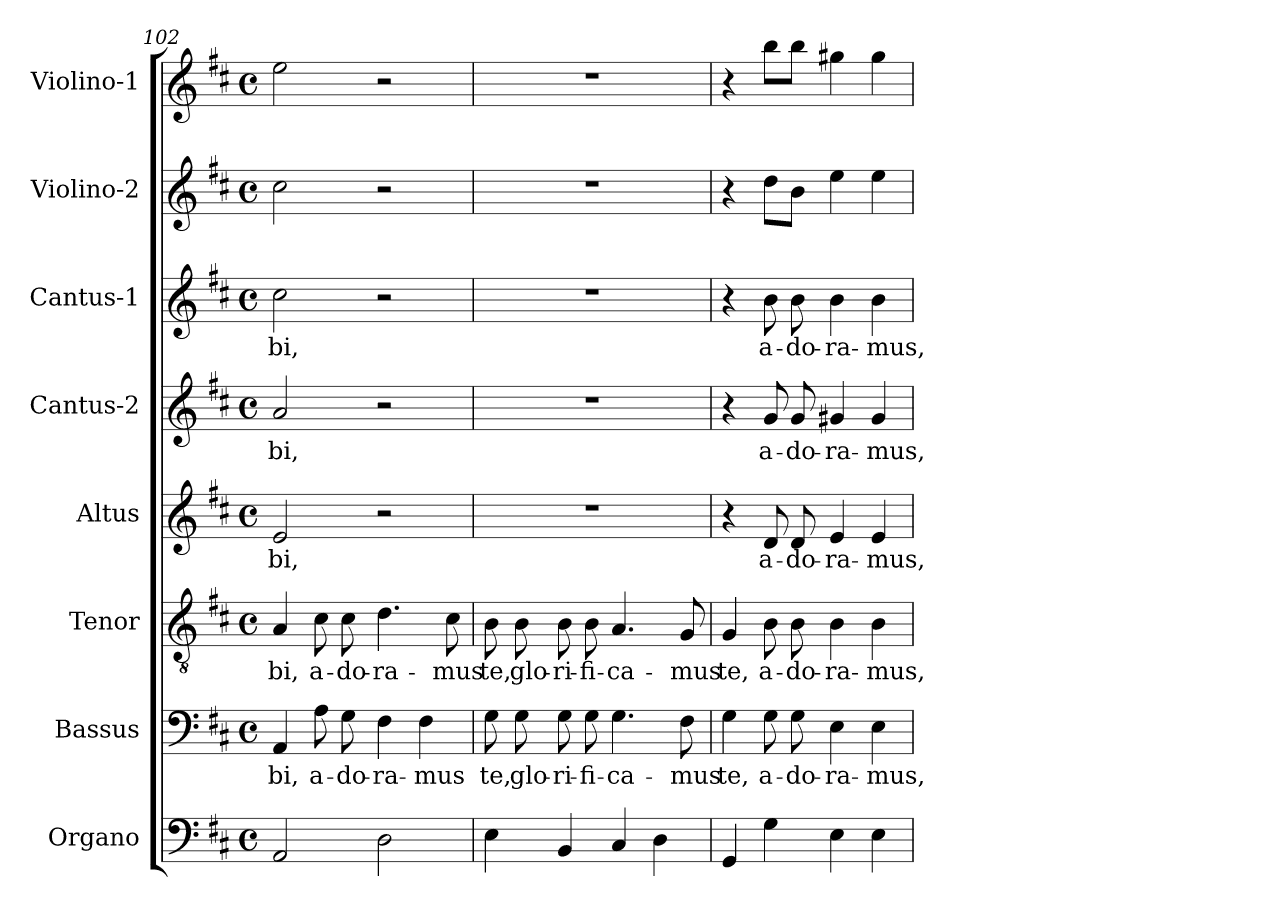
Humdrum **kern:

**kern	**kern	**text	**kern	**text	**kern	**text	**kern	**text	**kern	**text	**kern	**kern
*part8	*part7	*part7	*part6	*part6	*part5	*part5	*part4	*part4	*part3	*part3	*part2	*part1
*staff8	*staff7	*staff7	*staff6	*staff6	*staff5	*staff5	*staff4	*staff4	*staff3	*staff3	*staff2	*staff1
*I"Organo	*I"Bassus	*	*I"Tenor	*	*I"Altus	*	*I"Cantus-2	*	*I"Cantus-1	*	*I"Violino-2	*I"Violino-1
*I'Og	*I'B	*	*I'T	*	*I'A	*	*I'C2	*	*I'C1	*	*I'V2	*I'V1
*clefF4	*clefF4	*	*clefGv2	*	*clefG2	*	*clefG2	*	*clefG2	*	*clefG2	*clefG2
*k[f#c#]	*k[f#c#]	*	*k[f#c#]	*	*k[f#c#]	*	*k[f#c#]	*	*k[f#c#]	*	*k[f#c#]	*k[f#c#]
*D:	*D:	*	*D:	*	*D:	*	*D:	*	*D:	*	*D:	*D:
*M4/4	*M4/4	*	*M4/4	*	*M4/4	*	*M4/4	*	*M4/4	*	*M4/4	*M4/4
*met(c)	*met(c)	*	*met(c)	*	*met(c)	*	*met(c)	*	*met(c)	*	*met(c)	*met(c)
=102	=102	=102	=102	=102	=102	=102	=102	=102	=102	=102	=102	=102
!	!	!LO:LY:b	!	!	!	!	!	!	!	!	!	!
!	!	!	!	!LO:LY:b	!	!	!	!	!	!	!	!
!	!	!	!	!	!	!LO:LY:b	!	!	!	!	!	!
!	!	!	!	!	!	!	!	!LO:LY:b	!	!	!	!
!	!	!	!	!	!	!	!	!	!	!LO:LY:b	!	!
2AA/	4AA/	-bi,	4A/	-bi,	2e/	-bi,	2a/	-bi,	2cc#\	-bi,	2cc#\	2ee\
!	!	!LO:LY:b	!	!	!	!	!	!	!	!	!	!
!	!	!	!	!LO:LY:b	!	!	!	!	!	!	!	!
.	8A\	a-	8c#\	a-	.	.	.	.	.	.	.	.
!	!	!LO:LY:b	!	!	!	!	!	!	!	!	!	!
!	!	!	!	!LO:LY:b	!	!	!	!	!	!	!	!
.	8G\	-do-	8c#\	-do-	.	.	.	.	.	.	.	.
!	!	!LO:LY:b	!	!	!	!	!	!	!	!	!	!
!	!	!	!	!LO:LY:b	!	!	!	!	!	!	!	!
2D\	4F#\	-ra-	4.d\	-ra-	2r	.	2r	.	2r	.	2r	2r
!	!	!LO:LY:b	!	!	!	!	!	!	!	!	!	!
.	4F#\	-mus	.	.	.	.	.	.	.	.	.	.
!	!	!	!	!LO:LY:b	!	!	!	!	!	!	!	!
.	.	.	8c#\	-mus	.	.	.	.	.	.	.	.
=103	=103	=103	=103	=103	=103	=103	=103	=103	=103	=103	=103	=103
!	!	!LO:LY:b	!	!	!	!	!	!	!	!	!	!
!	!	!	!	!LO:LY:b	!	!	!	!	!	!	!	!
4E\	8G\	te,	8B\	te,	1r	.	1r	.	1r	.	1r	1r
!	!	!LO:LY:b	!	!	!	!	!	!	!	!	!	!
!	!	!	!	!LO:LY:b	!	!	!	!	!	!	!	!
.	8G\	glo-	8B\	glo-	.	.	.	.	.	.	.	.
!	!	!LO:LY:b	!	!	!	!	!	!	!	!	!	!
!	!	!	!	!LO:LY:b	!	!	!	!	!	!	!	!
4BB/	8G\	-ri-	8B\	-ri-	.	.	.	.	.	.	.	.
!	!	!LO:LY:b	!	!	!	!	!	!	!	!	!	!
!	!	!	!	!LO:LY:b	!	!	!	!	!	!	!	!
.	8G\	-fi-	8B\	-fi-	.	.	.	.	.	.	.	.
!	!	!LO:LY:b	!	!	!	!	!	!	!	!	!	!
!	!	!	!	!LO:LY:b	!	!	!	!	!	!	!	!
4C#/	4.G\	-ca-	4.A/	-ca-	.	.	.	.	.	.	.	.
4D\	.	.	.	.	.	.	.	.	.	.	.	.
!	!	!LO:LY:b	!	!	!	!	!	!	!	!	!	!
!	!	!	!	!LO:LY:b	!	!	!	!	!	!	!	!
.	8F#\	-mus	8G/	-mus	.	.	.	.	.	.	.	.
!!LO:LB:g=z
=104	=104	=104	=104	=104	=104	=104	=104	=104	=104	=104	=104	=104
!	!	!LO:LY:b	!	!	!	!	!	!	!	!	!	!
!	!	!	!	!LO:LY:b	!	!	!	!	!	!	!	!
4GG/	4G\	te,	4G/	te,	4r	.	4r	.	4r	.	4r	4r
!	!	!LO:LY:b	!	!	!	!	!	!	!	!	!	!
!	!	!	!	!LO:LY:b	!	!	!	!	!	!	!	!
!	!	!	!	!	!	!LO:LY:b	!	!	!	!	!	!
!	!	!	!	!	!	!	!	!LO:LY:b	!	!	!	!
!	!	!	!	!	!	!	!	!	!	!LO:LY:b	!	!
4G\	8G\	a-	8B\	a-	8d/	a-	8g/	a-	8b\	a-	8dd\L	8bb\L
!	!	!LO:LY:b	!	!	!	!	!	!	!	!	!	!
!	!	!	!	!LO:LY:b	!	!	!	!	!	!	!	!
!	!	!	!	!	!	!LO:LY:b	!	!	!	!	!	!
!	!	!	!	!	!	!	!	!LO:LY:b	!	!	!	!
!	!	!	!	!	!	!	!	!	!	!LO:LY:b	!	!
.	8G\	-do-	8B\	-do-	8d/	-do-	8g/	-do-	8b\	-do-	8b\J	8bb\J
!	!	!LO:LY:b	!	!	!	!	!	!	!	!	!	!
!	!	!	!	!LO:LY:b	!	!	!	!	!	!	!	!
!	!	!	!	!	!	!LO:LY:b	!	!	!	!	!	!
!	!	!	!	!	!	!	!	!LO:LY:b	!	!	!	!
!	!	!	!	!	!	!	!	!	!	!LO:LY:b	!	!
4E\	4E\	-ra-	4B\	-ra-	4e/	-ra-	4g#X/	-ra-	4b\	-ra-	4ee\	4gg#X\
!	!	!LO:LY:b	!	!	!	!	!	!	!	!	!	!
!	!	!	!	!LO:LY:b	!	!	!	!	!	!	!	!
!	!	!	!	!	!	!LO:LY:b	!	!	!	!	!	!
!	!	!	!	!	!	!	!	!LO:LY:b	!	!	!	!
!	!	!	!	!	!	!	!	!	!	!LO:LY:b	!	!
4E\	4E\	-mus,	4B\	-mus,	4e/	-mus,	4g#/	-mus,	4b\	-mus,	4ee\	4gg#\
=	=	=	=	=	=	=	=	=	=	=	=	=
*-	*-	*-	*-	*-	*-	*-	*-	*-	*-	*-	*-	*-
